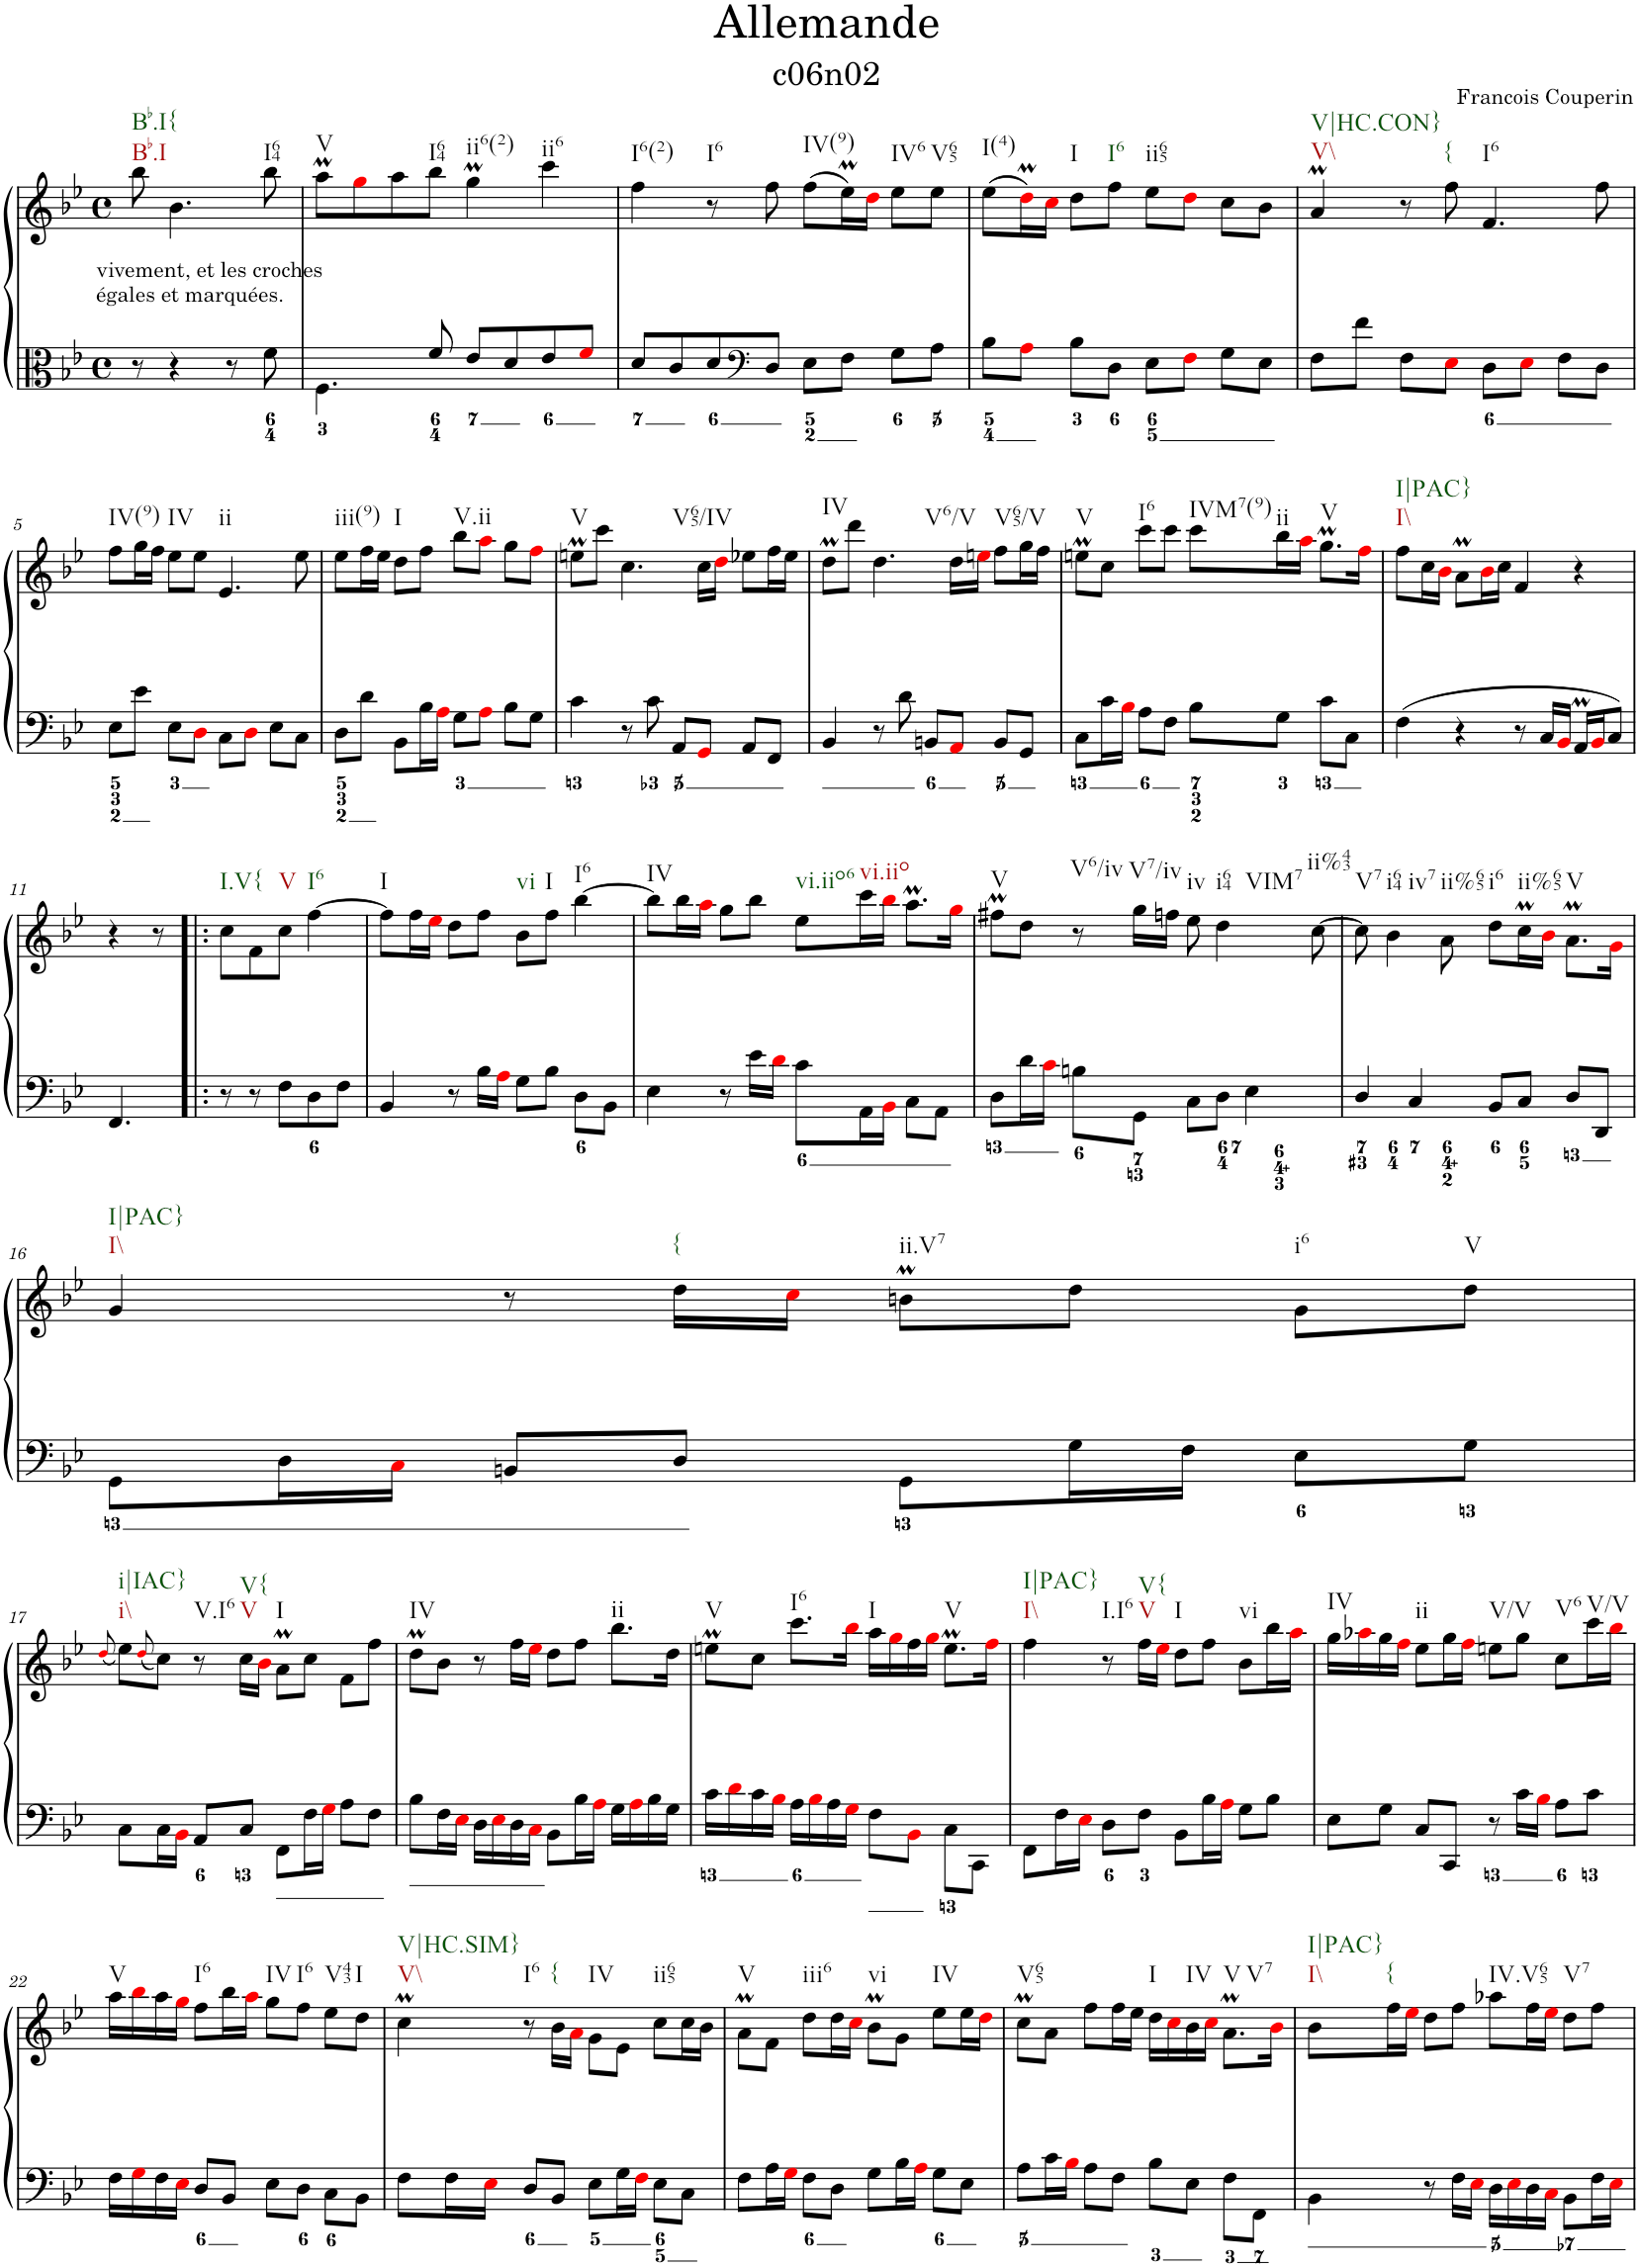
**kern	**kern
*part1	*part1
*staff2	*staff1
*I"Piano	*
*I'Pno.	*
*clefC3	*clefG2
*k[b-e-]	*k[b-e-]
*M4/4	*M4/4
*met(c)	*met(c)
=	=
!	!LO:TX:b:t=vivement, et les croches
!	!LO:TX:b:t=égales et marquées.
!	!LO:TX:b:t=Bb.I
!	!LO:TX:b:t=Bb.I{
8r	8bb-\
4r	4.b-\
8r	.
!	!LO:TX:b:t=I64
8f\	8bb-\
=1	=1
!	!LO:TX:b:t=V
4.F\	8aam\L
.	8ggi\
.	8aa\
!	!LO:TX:b:t=I64
8f/	8bb-\J
!	!LO:TX:b:t=ii6(2)
8e-/L	4ggM\
8d/	.
!	!LO:TX:b:t=ii6
8e-/	4ccc\
8fi/J	.
=2	=2
!	!LO:TX:b:t=I6(2)
8d/L	4ff\
8c/	.
!	!LO:TX:b:t=I6
8d/	8r
*clefF4	*
8D/J	8ff\
!	!LO:TX:b:t=IV(9)
8E-\L	(8ff\L
8F\J	16ee-M\L)
.	16ddi\JJ
!	!LO:TX:b:t=IV6
8G\L	8ee-\L
!	!LO:TX:b:t=V65
8A\J	8ee-\J
=3	=3
!	!LO:TX:b:t=I(4)
8B-\L	(8ee-\L
8Ai\J	16ddmi\L)
.	16cci\JJ
!	!LO:TX:b:t=I
8B-\L	8dd\L
!	!LO:TX:b:t=I6
8D\J	8ff\J
!	!LO:TX:b:t=ii65
8E-\L	8ee-\L
8Fi\J	8ddi\J
8G\L	8cc\L
8E-\J	8b-\J
=4	=4
!	!LO:TX:b:t=V\\
!	!LO:TX:b:t=V|HC.CON}
8F\L	4am/
8f\J	.
8F\L	8r
!	!LO:TX:b:t={
8E-i\J	8ff\
!	!LO:TX:b:t=I6
8D\L	4.f/
8E-i\J	.
8F\L	.
8D\J	8ff\
!!LO:LB:g=z
=5	=5
!	!LO:TX:b:t=IV(9)
8E-\L	8ff\L
8e-\J	16gg\L
.	16ff\JJ
!	!LO:TX:b:t=IV
8E-\L	8ee-\L
8Di\J	8ee-\J
!	!LO:TX:b:t=ii
8C\L	4.e-/
8Di\J	.
8E-\L	.
8C\J	8ee-\
=6	=6
!	!LO:TX:b:t=iii(9)
8D\L	8ee-\L
8d\J	16ff\L
.	16ee-\JJ
!	!LO:TX:b:t=I
8BB-\L	8dd\L
16B-\L	8ff\J
16Ai\JJ	.
!	!LO:TX:b:t=V.ii
8G\L	8bb-\L
8Ai\J	8aai\J
8B-\L	8gg\L
8G\J	8ffi\J
=7	=7
!	!LO:TX:b:t=V
4c\	8eenm\L
.	8ccc\J
!	!LO:TX:b:t=V65/IV
8r	4.cc\
8c\	.
8AA/L	.
8GGi/J	16cc\LL
.	16ddi\JJ
8AA/L	8ee-X\L
8FF/J	16ff\L
.	16ee-\JJ
=8	=8
!	!LO:TX:b:t=IV
4BB-/	8ddm\L
.	8ddd\J
!	!LO:TX:b:t=V6/V
8r	4.dd\
8d\	.
8BBn/L	.
8AAi/J	16dd\LL
.	16eeni\JJ
!	!LO:TX:b:t=V65/V
8BB/L	8ff\L
8GG/J	16gg\L
.	16ff\JJ
=9	=9
!	!LO:TX:b:t=V
8C\L	8eenm\L
16c\L	8cc\J
16B-i\JJ	.
!	!LO:TX:b:t=I6
8A\L	8ccc\L
8F\J	8ccc\J
!	!LO:TX:b:t=IVM7(9)
8B-\L	8ccc\L
!	!LO:TX:b:t=ii
8G\J	16bb-\L
.	16aai\JJ
!	!LO:TX:b:t=V
8c\L	8.ggM\L
8C\J	.
.	16ffi\Jk
=10	=10
!	!LO:TX:b:t=I\\
!	!LO:TX:b:t=I|PAC}
4F\	8ff\L
.	16cc\L
.	16b-i\JJ
4r	8am\L
.	16b-i\L
.	16cc\JJ
8r	4f/
16C/LL	.
16BB-i/JJ	.
16AAm/LL	4r
16BB-i/J	.
8C/J	.
!!LO:LB:g=z
=11	=11
4.FF/	4r
.	8r
=11X1!|:	=11X1!|:
!	!LO:TX:b:t=I.V{
8r	8cc\L
8r	8f\
!	!LO:TX:b:t=V
8F\L	8cc\J
!	!LO:TX:b:t=I6
8D\	[4ff\
8F\J	.
=12	=12
!	!LO:TX:b:t=I
4BB-/	8ff\L]
.	16ff\L
.	16ee-i\JJ
8r	8dd\L
16B-\LL	8ff\J
16Ai\JJ	.
!	!LO:TX:b:t=vi
8G\L	8b-\L
!	!LO:TX:b:t=I
8B-\J	8ff\J
!	!LO:TX:b:t=I6
8D\L	[4bb-\
8BB-\J	.
=13	=13
!	!LO:TX:b:t=IV
4E-\	8bb-\L]
.	16bb-\L
.	16aai\JJ
8r	8gg\L
16e-\LL	8bb-\J
16di\JJ	.
!	!LO:TX:b:t=vi.iio6
8c\L	8ee-\L
!	!LO:TX:b:t=vi.iio
16AA\L	16ccc\L
16BB-i\JJ	16bb-i\JJ
8C\L	8.aam\L
8AA\J	.
.	16ggi\Jk
=14	=14
!	!LO:TX:b:t=V
8D\L	8ff#Xm\L
16d\L	8dd\J
16ci\JJ	.
!	!LO:TX:b:t=V6/iv
8Bn\L	8r
!	!LO:TX:b:t=V7/iv
8GG\J	16gg\LL
.	16ffn\JJ
!	!LO:TX:b:t=iv
8C\L	8ee-\
!	!LO:TX:b:t=i64
!	!LO:TX:b:t=VIM7
8D\J	4dd\
4E-\	.
!	!LO:TX:b:t=ii%43
.	[8cc\
=15	=15
!	!LO:TX:b:t=V7
4D/	8cc\]
!	!LO:TX:b:t=i64
!	!LO:TX:b:t=iv7
.	4b-\
4C/	.
!	!LO:TX:b:t=ii%65
.	8a\
!	!LO:TX:b:t=i6
8BB-/L	8dd\L
!	!LO:TX:b:t=ii%65
8C/J	16ccM\L
.	16b-i\JJ
!	!LO:TX:b:t=V
8D/L	8.am\L
8DD/J	.
.	16gi\Jk
!!LO:LB:g=z
=16	=16
!	!LO:TX:b:t=I\\
!	!LO:TX:b:t=I|PAC}
8GG\L	4g/
16D\L	.
16Ci\JJ	.
8BBn/L	8r
!	!LO:TX:b:t={
8D/J	16dd\LL
.	16cci\JJ
!	!LO:TX:b:t=ii.V7
8GG\L	8bnm\L
16G\L	8dd\J
16F\JJ	.
!	!LO:TX:b:t=i6
8E-\L	8g\L
!	!LO:TX:b:t=V
8G\J	8dd\J
!!LO:LB:g=z
=17	=17
.	(8qddi/
!	!LO:TX:b:t=i\\
!	!LO:TX:b:t=i|IAC}
8C\L	8ee-\L)
.	(8qddi/
16C\L	8cc\J)
16BB-i\JJ	.
!	!LO:TX:b:t=V.I6
8AA/L	8r
!	!LO:TX:b:t=V
!	!LO:TX:b:t=V{
8C/J	16cc\LL
.	16b-i\JJ
!	!LO:TX:b:t=I
8FF\L	8am\L
16F\L	8cc\J
16Gi\JJ	.
8A\L	8f\L
8F\J	8ff\J
=18	=18
!	!LO:TX:b:t=IV
8B-\L	8ddm\L
16F\L	8b-\J
16E-i\JJ	.
16D\LL	8r
16E-i\	.
16D\	16ff\LL
16Ci\JJ	16ee-i\JJ
8BB-\L	8dd\L
16B-\L	8ff\J
16Ai\JJ	.
!	!LO:TX:b:t=ii
16G\LL	8.bb-\L
16Ai\	.
16B-\	.
16G\JJ	16dd\Jk
=19	=19
!	!LO:TX:b:t=V
16c\LL	8eenm\L
16di\	.
16c\	8cc\J
16B-i\JJ	.
!	!LO:TX:b:t=I6
16A\LL	8.ccc\L
16B-i\	.
16A\	.
16Gi\JJ	16bb-i\Jk
!	!LO:TX:b:t=I
8F\L	16aa\LL
.	16ggi\
8BB-i\J	16ff\
.	16ggi\JJ
!	!LO:TX:b:t=V
8C\L	8.eem\L
8CC\J	.
.	16ffi\Jk
=20	=20
!	!LO:TX:b:t=I\\
!	!LO:TX:b:t=I|PAC}
8FF\L	4ff\
16F\L	.
16E-i\JJ	.
!	!LO:TX:b:t=I.I6
8D\L	8r
!	!LO:TX:b:t=V
!	!LO:TX:b:t=V{
8F\J	16ff\LL
.	16ee-i\JJ
!	!LO:TX:b:t=I
8BB-\L	8dd\L
16B-\L	8ff\J
16Ai\JJ	.
!	!LO:TX:b:t=vi
8G\L	8b-\L
8B-\J	16bb-\L
.	16aai\JJ
=21	=21
!	!LO:TX:b:t=IV
8E-\L	16gg\LL
.	16aa-Xi\
8G\J	16gg\
.	16ffi\JJ
!	!LO:TX:b:t=ii
8C/L	8ee-\L
8CC/J	16gg\L
.	16ffi\JJ
!	!LO:TX:b:t=V/V
8r	8een\L
16c\LL	8gg\J
16B-i\JJ	.
!	!LO:TX:b:t=V6
8A\L	8cc\L
!	!LO:TX:b:t=V/V
8c\J	16ccc\L
.	16bb-i\JJ
!!LO:LB:g=z
=22	=22
!	!LO:TX:b:t=V
16F\LL	16aa\LL
16Gi\	16bb-i\
16F\	16aa\
16E-i\JJ	16ggi\JJ
!	!LO:TX:b:t=I6
8D/L	8ff\L
8BB-/J	16bb-\L
.	16aai\JJ
!	!LO:TX:b:t=IV
8E-\L	8gg\L
!	!LO:TX:b:t=I6
8D\J	8ff\J
!	!LO:TX:b:t=V43
8C\L	8ee-\L
!	!LO:TX:b:t=I
8BB-\J	8dd\J
=23	=23
!	!LO:TX:b:t=V\\
!	!LO:TX:b:t=V|HC.SIM}
8F\L	4ccM\
16F\L	.
16E-i\JJ	.
!	!LO:TX:b:t=I6
8D/L	8r
!	!LO:TX:b:t={
8BB-/J	16b-\LL
.	16ai\JJ
!	!LO:TX:b:t=IV
8E-\L	8g\L
16G\L	8e-\J
16Fi\JJ	.
!	!LO:TX:b:t=ii65
8E-\L	8cc\L
8C\J	16cc\L
.	16b-\JJ
=24	=24
!	!LO:TX:b:t=V
8F\L	8am\L
16A\L	8f\J
16Gi\JJ	.
!	!LO:TX:b:t=iii6
8F\L	8dd\L
8D\J	16dd\L
.	16cci\JJ
!	!LO:TX:b:t=vi
8G\L	8b-M\L
16B-\L	8g\J
16Ai\JJ	.
!	!LO:TX:b:t=IV
8G\L	8ee-\L
8E-\J	16ee-\L
.	16ddi\JJ
=25	=25
!	!LO:TX:b:t=V65
8A\L	8ccM\L
16c\L	8a\J
16B-i\JJ	.
8A\L	8ff\L
8F\J	16ff\L
.	16ee-\JJ
!	!LO:TX:b:t=I
8B-\L	16dd\LL
.	16cci\
!	!LO:TX:b:t=IV
8E-\J	16b-\
.	16cci\JJ
!	!LO:TX:b:t=V
8F\L	8.am\L
8FF\J	.
!	!LO:TX:b:t=V7
.	16b-i\Jk
=26	=26
!	!LO:TX:b:t=I\\
!	!LO:TX:b:t=I|PAC}
4BB-\	8b-\L
!	!LO:TX:b:t={
.	16ff\L
.	16ee-i\JJ
8r	8dd\L
16F\LL	8ff\J
16E-i\JJ	.
!	!LO:TX:b:t=IV.V65
16D\LL	8aa-X\L
16E-i\	.
16D\	16ff\L
16Ci\JJ	16ee-i\JJ
!	!LO:TX:b:t=V7
8BB-\L	8dd\L
16F\L	8ff\J
16E-i\JJ	.
=	=
*-	*-
